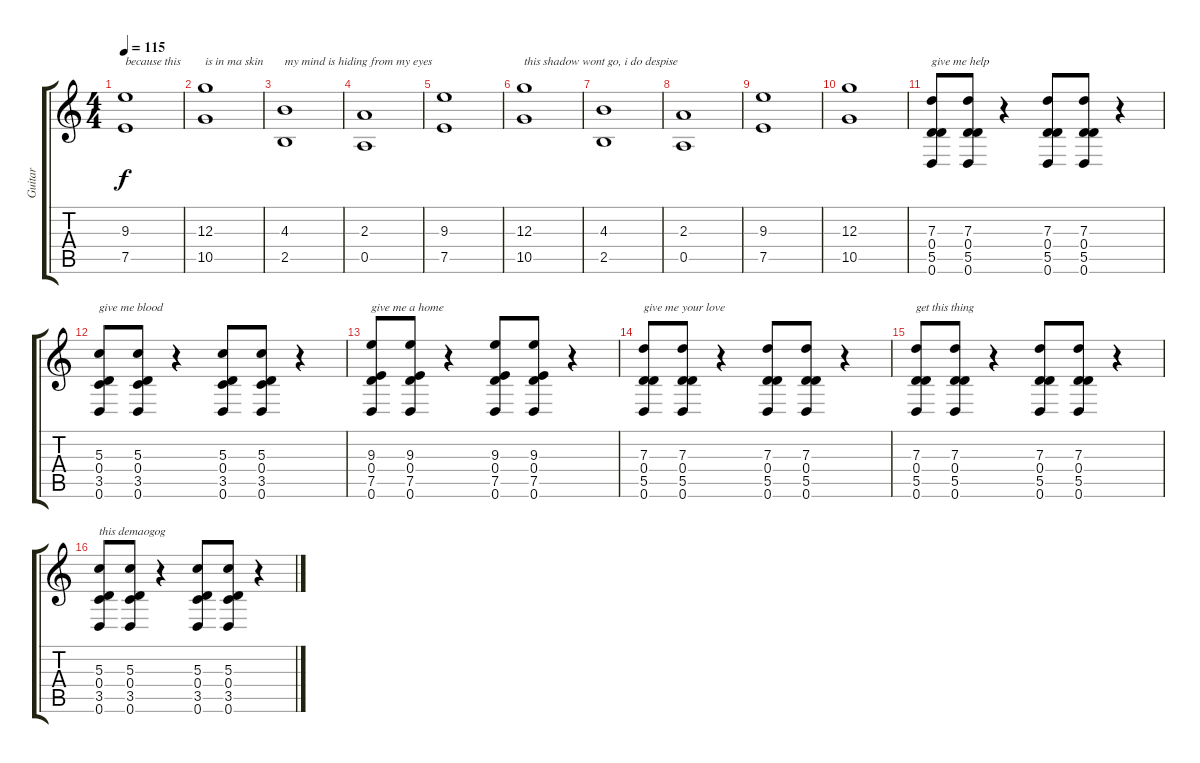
\track ("Guitar" "Guitar") {instrument distortionguitar}
\staff {score tabs}
\tuning (E4 B3 G3 D3 A2 D2) {hide}
\ts (4 4)
\tempo 115
\clef g2
\ks c
(9.3 7.5).1{txt "because this " dy f} |
(12.3 10.5).1{txt "is in ma skin"} |
(4.3 2.5).1{txt "my mind is hiding from my eyes" instrument electricguitarclean} |
(2.3 0.5).1 |
(9.3 7.5).1 |
(12.3 10.5).1{txt "this shadow wont go, i do despise"} |
(4.3 2.5).1{instrument electricguitarclean} |
(2.3 0.5).1 |
(9.3 7.5).1 |
(12.3 10.5).1 |
(7.3 0.4 5.5 0.6).8{txt "give me help" instrument distortionguitar} (7.3 0.4 5.5 0.6).8 r.4 (7.3 0.4 5.5 0.6).8 (7.3 0.4 5.5 0.6).8 r.4 |
(5.3 0.4 3.5 0.6).8{txt "give me blood"} (5.3 0.4 3.5 0.6).8 r.4 (5.3 0.4 3.5 0.6).8 (5.3 0.4 3.5 0.6).8 r.4 |
(9.3 0.4 7.5 0.6).8{txt "give me a home"} (9.3 0.4 7.5 0.6).8 r.4 (9.3 0.4 7.5 0.6).8 (9.3 0.4 7.5 0.6).8 r.4 |
(7.3 0.4 5.5 0.6).8{txt "give me your love"} (7.3 0.4 5.5 0.6).8 r.4 (7.3 0.4 5.5 0.6).8 (7.3 0.4 5.5 0.6).8 r.4 |
(7.3 0.4 5.5 0.6).8{txt "get this thing"} (7.3 0.4 5.5 0.6).8 r.4 (7.3 0.4 5.5 0.6).8 (7.3 0.4 5.5 0.6).8 r.4 |
(5.3 0.4 3.5 0.6).8{txt "this demaogog"} (5.3 0.4 3.5 0.6).8 r.4 (5.3 0.4 3.5 0.6).8 (5.3 0.4 3.5 0.6).8 r.4
